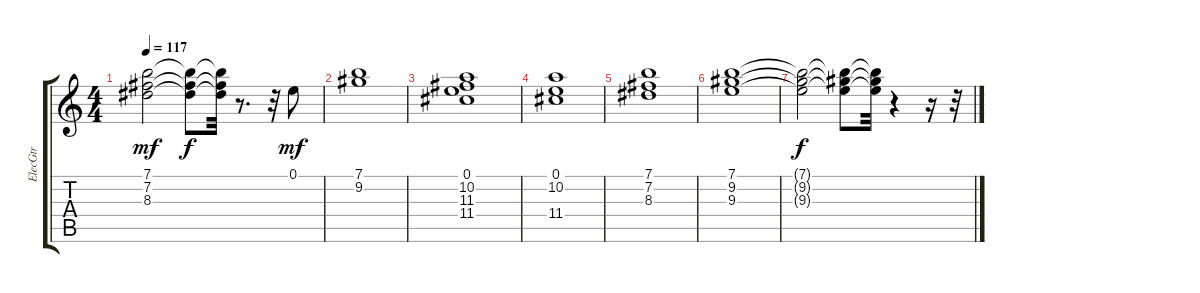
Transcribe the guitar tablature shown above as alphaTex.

\track ("ElecGtr" "ElecGtr") {instrument overdrivenguitar}
\staff {score tabs}
\tuning (E4 B3 G3 D3 A2 E2) {hide}
\ts (4 4)
\tempo 117
\clef g2
\ks c
(7.1 7.2 8.3).2{dy mf} (7.1{t} 7.2{t} 8.3{t}).8{dy f} (7.1{t} 7.2{t} 8.3{t}).32 r.8{d} r.32 0.1.8{dy mf} |
(7.1 9.2).1 |
(0.1 10.2 11.3 11.4).1 |
(0.1 10.2 11.4).1 |
(7.1 7.2 8.3).1 |
(7.1 9.2 9.3).1 |
(7.1{t} 9.2{t} 9.3{t}).2{dy f} (7.1{t} 9.2{t} 9.3{t}).8 (7.1{t} 9.2{t} 9.3{t}).32 r.4 r.16 r.32
